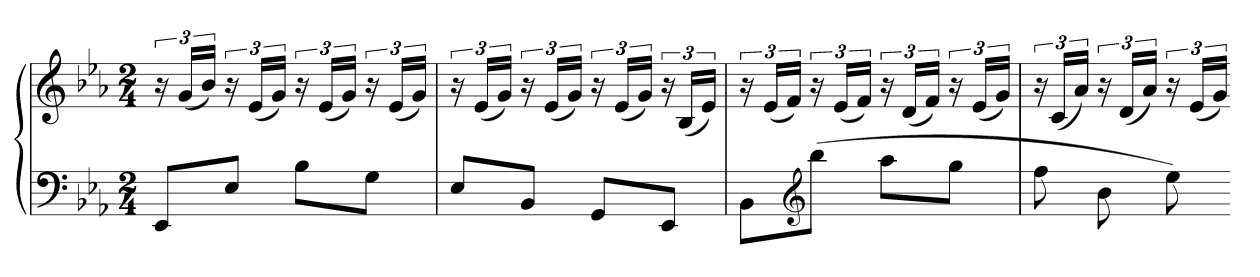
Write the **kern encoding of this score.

**kern	**kern
*part1	*part1
*staff2	*staff1
*clefF4	*clefG2
*k[b-e-a-]	*k[b-e-a-]
*E-:	*E-:
*M2/4	*M2/4
=	=
8EE-L	24r
.	(24gLL
.	24b-JJ)
8E-J	24r
.	(24e-LL
.	24gJJ)
8B-L	24r
.	(24e-LL
.	24gJJ)
8GJ	24r
.	(24e-LL
.	24gJJ)
=90	=90
8E-L	24r
.	(24e-LL
.	24gJJ)
8BB-J	24r
.	(24e-LL
.	24gJJ)
8GGL	24r
.	(24e-LL
.	24gJJ)
8EE-J	24r
.	(24B-LL
.	24e-JJ)
=91	=91
8BB-L	24r
.	(24e-LL
.	24fJJ)
*clefG2	*
(8bb-J	24r
.	(24e-LL
.	24fJJ)
8aa-L	24r
.	(24dLL
.	24fJJ)
8ggJ	24r
.	(24e-LL
.	24gJJ)
=92	=92
8ff	24r
.	(24cLL
.	24a-JJ)
8b-	24r
.	(24dLL
.	24a-JJ)
8ee-)	24r
.	(24e-LL
.	24gJJ)
=-	=-
*-	*-
